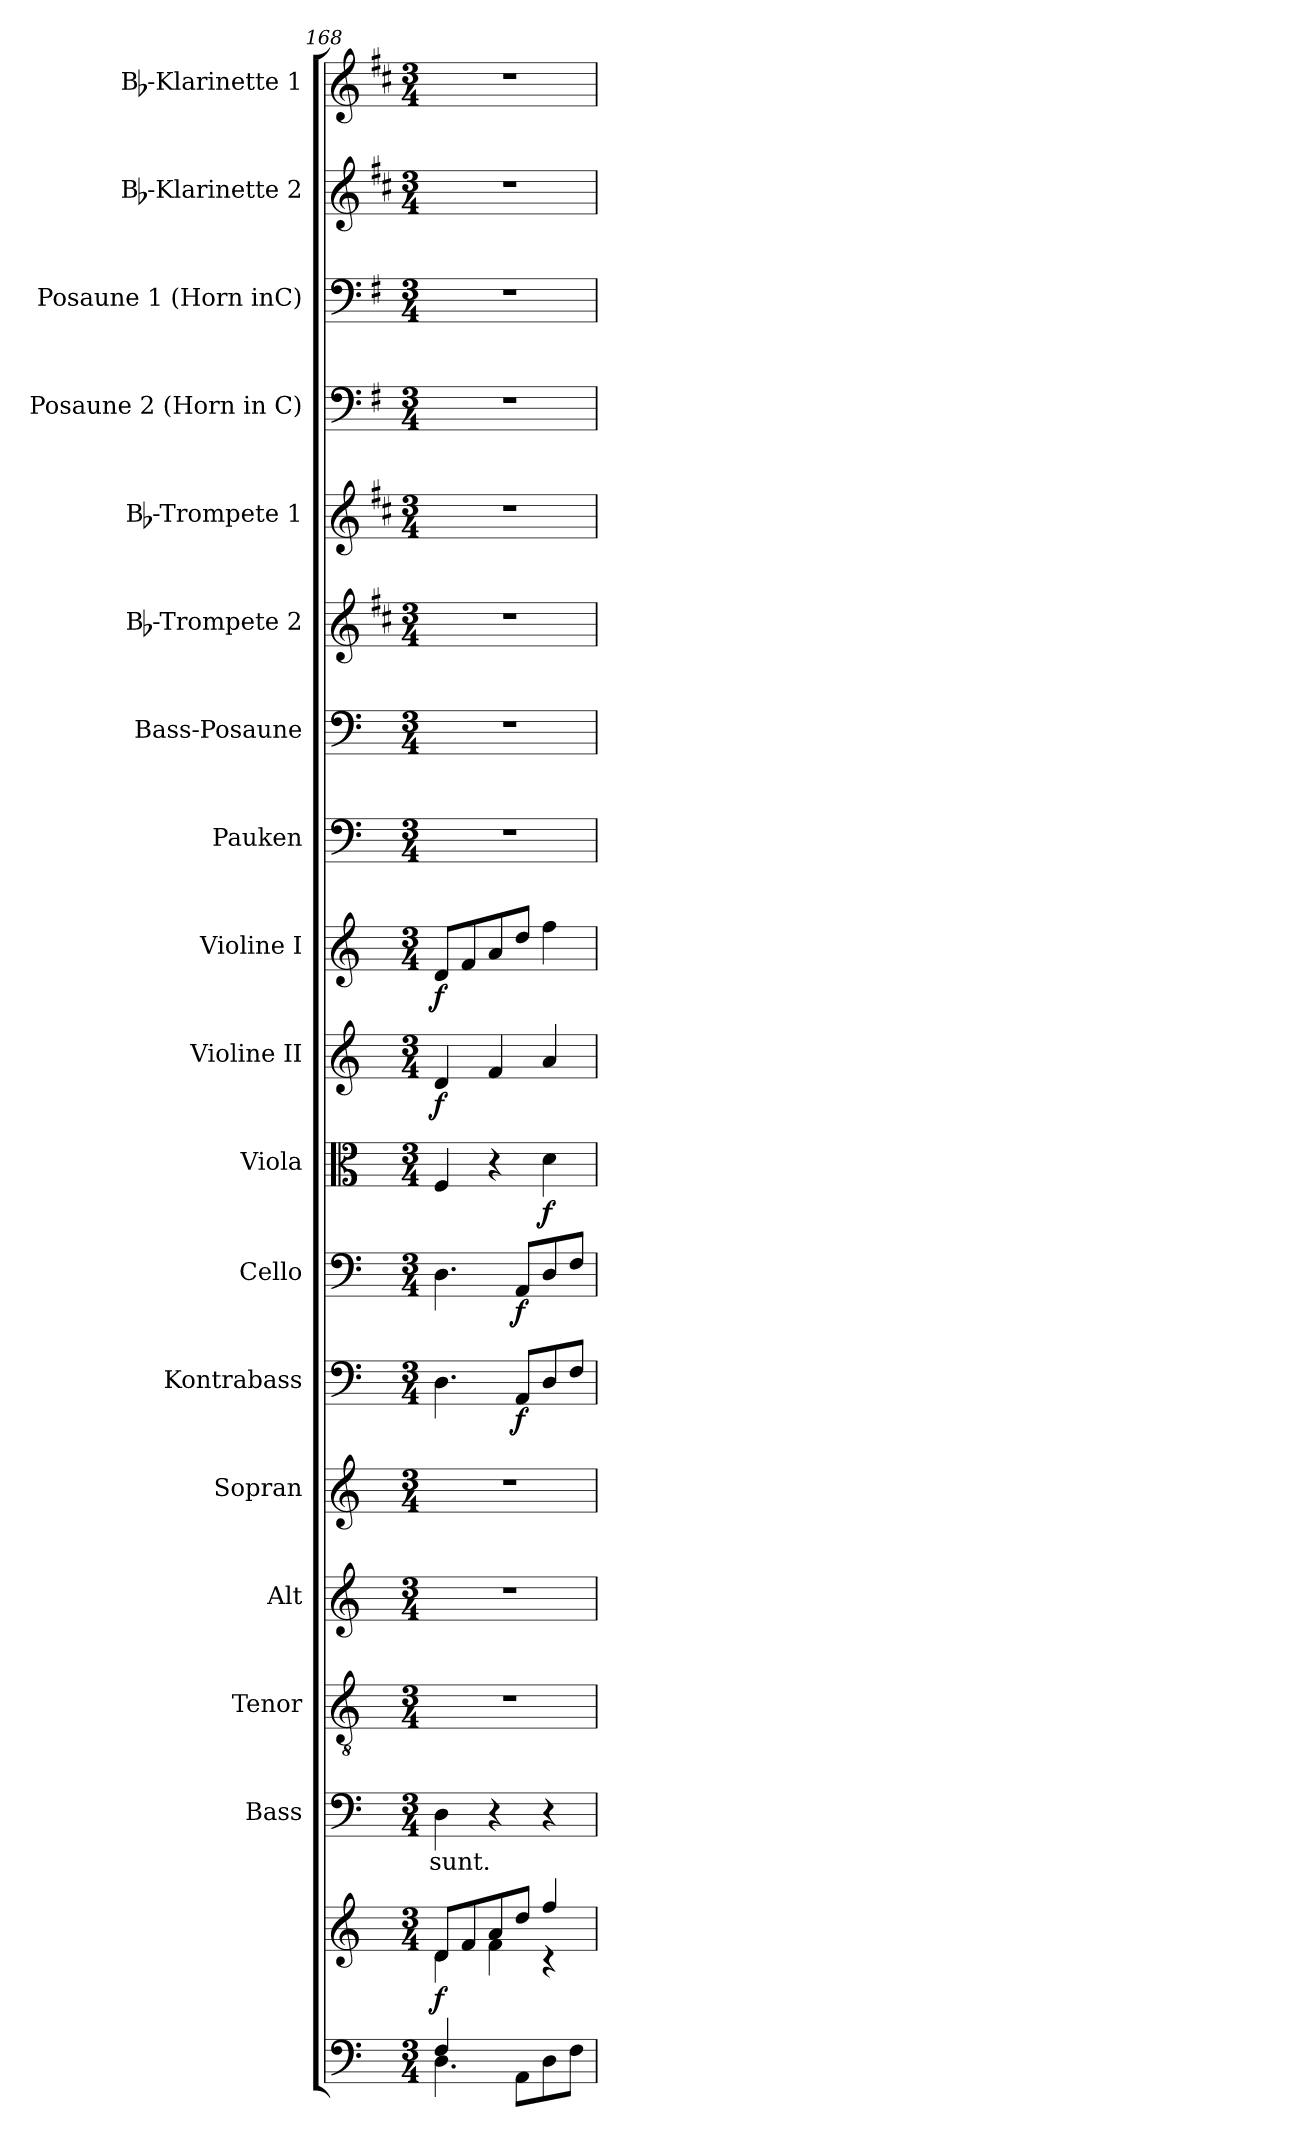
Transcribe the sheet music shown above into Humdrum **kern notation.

**kern	**kern	**dynam	**kern	**text	**kern	**kern	**kern	**kern	**dynam	**kern	**dynam	**kern	**dynam	**kern	**dynam	**kern	**dynam	**kern	**kern	**kern	**kern	**kern	**kern	**kern	**kern
*part18	*part18	*part18	*part17	*part17	*part16	*part15	*part14	*part13	*part13	*part12	*part12	*part11	*part11	*part10	*part10	*part9	*part9	*part8	*part7	*part6	*part5	*part4	*part3	*part2	*part1
*staff19	*staff18	*staff18/19	*staff17	*staff17	*staff16	*staff15	*staff14	*staff13	*staff13	*staff12	*staff12	*staff11	*staff11	*staff10	*staff10	*staff9	*staff9	*staff8	*staff7	*staff6	*staff5	*staff4	*staff3	*staff2	*staff1
*	*	*	*I"Bass	*	*I"Tenor	*I"Alt	*I"Sopran	*I"Kontrabass	*	*I"Cello	*	*I"Viola	*	*I"Violine II	*	*I"Violine I	*	*I"Pauken	*I"Bass-Posaune	*I"Bb-Trompete 2	*I"Bb-Trompete 1	*I"Posaune 2 (Horn in C)	*I"Posaune 1 (Horn inC)	*I"Bb-Klarinette 2	*I"Bb-Klarinette 1
*	*	*	*I'B.	*	*I'T.	*I'A.	*I'S.	*I'Kb.	*	*	*	*I'Vla.	*	*I'Vl. II	*	*I'Vl. I	*	*I'Pk.	*I'B-Pos.	*I'Bb Trp. 2	*I'Bb Trp. 1	*I'Pos. 2	*I'Pos. 1	*I'Bb Kl. 2	*I'Bb Kl. 1
*clefF4	*clefG2	*	*clefF4	*	*clefGv2	*clefG2	*clefG2	*clefF4	*	*clefF4	*	*clefC3	*	*clefG2	*	*clefG2	*	*clefF4	*clefF4	*clefG2	*clefG2	*clefF4	*clefF4	*clefG2	*clefG2
*	*	*	*	*	*	*	*	*ITrd7c12	*	*	*	*	*	*	*	*	*	*	*	*ITrd1c2	*ITrd1c2	*ITrd4c7	*ITrd4c7	*ITrd1c2	*ITrd1c2
*k[]	*k[]	*	*k[]	*	*k[]	*k[]	*k[]	*k[]	*	*k[]	*	*k[]	*	*k[]	*	*k[]	*	*k[]	*k[]	*k[]	*k[]	*k[]	*k[]	*k[]	*k[]
*C:	*C:	*	*C:	*	*C:	*C:	*C:	*C:	*	*C:	*	*C:	*	*C:	*	*C:	*	*C:	*C:	*C:	*C:	*C:	*C:	*C:	*C:
*M3/4	*M3/4	*	*M3/4	*	*M3/4	*M3/4	*M3/4	*M3/4	*	*M3/4	*	*M3/4	*	*M3/4	*	*M3/4	*	*M3/4	*M3/4	*M3/4	*M3/4	*M3/4	*M3/4	*M3/4	*M3/4
=168	=168	=168	=168	=168	=168	=168	=168	=168	=168	=168	=168	=168	=168	=168	=168	=168	=168	=168	=168	=168	=168	=168	=168	=168	=168
*^	*^	*	*	*	*	*	*	*	*	*	*	*	*	*	*	*	*	*	*	*	*	*	*	*	*
!	!	!	!	!LO:DY:b	!	!LO:LY:b	!	!	!	!	!	!	!	!	!	!	!LO:DY:b	!	!LO:DY:b	!	!	!	!	!	!	!	!
4F/	4.D\	8d/L	4d\	f	4D\	sunt.	2.r	2.r	2.r	4.DD\	.	4.D\	.	4F/	.	4d/	f	8d/L	f	2.r	2.r	2.r	2.r	2.r	2.r	2.r	2.r
.	.	8f/	.	.	.	.	.	.	.	.	.	.	.	.	.	.	.	8f/	.	.	.	.	.	.	.	.	.
2ryy	.	8a/	4f\	.	4r	.	.	.	.	.	.	.	.	4r	.	4f/	.	8a/	.	.	.	.	.	.	.	.	.
!	!	!	!	!	!	!	!	!	!	!	!LO:DY:b	!	!LO:DY:b	!	!	!	!	!	!	!	!	!	!	!	!	!	!
.	8AA\L	8dd/J	.	.	.	.	.	.	.	8AAA/L	f	8AA/L	f	.	.	.	.	8dd/J	.	.	.	.	.	.	.	.	.
!	!	!	!	!	!	!	!	!	!	!	!	!	!	!	!LO:DY:b	!	!	!	!	!	!	!	!	!	!	!	!
.	8D\	4ff/	4rc	.	4r	.	.	.	.	8DD/	.	8D/	.	4d\	f	4a/	.	4ff\	.	.	.	.	.	.	.	.	.
.	8F\J	.	.	.	.	.	.	.	.	8FF/J	.	8F/J	.	.	.	.	.	.	.	.	.	.	.	.	.	.	.
*v	*v	*	*	*	*	*	*	*	*	*	*	*	*	*	*	*	*	*	*	*	*	*	*	*	*	*	*
*	*v	*v	*	*	*	*	*	*	*	*	*	*	*	*	*	*	*	*	*	*	*	*	*	*	*	*
=	=	=	=	=	=	=	=	=	=	=	=	=	=	=	=	=	=	=	=	=	=	=	=	=	=
*-	*-	*-	*-	*-	*-	*-	*-	*-	*-	*-	*-	*-	*-	*-	*-	*-	*-	*-	*-	*-	*-	*-	*-	*-	*-
